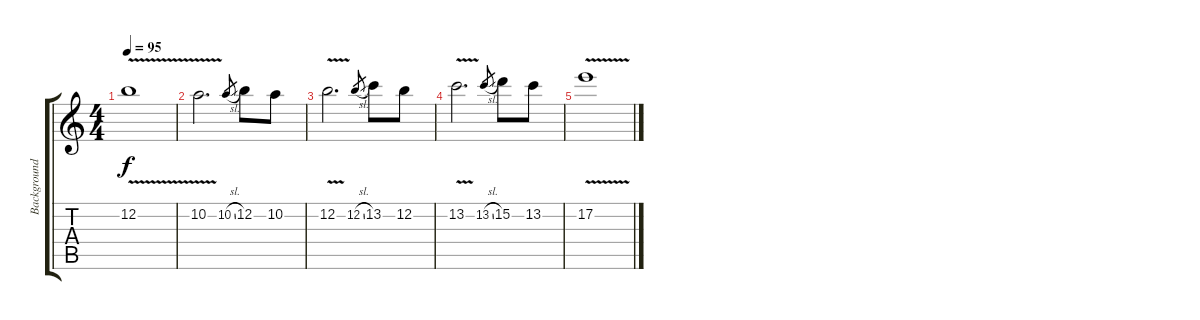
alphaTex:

\track ("Background guitar" "Background") {instrument electricguitarclean}
\staff {score tabs}
\tuning (E4 B3 G3 D3 A2 E2) {hide}
\ts (4 4)
\tempo 95
\clef g2
\ks c
12.2{v}.1{dy f} |
10.2{v}.2{d} 10.2{sl}.8{gr} 12.2.8 10.2.8 |
12.2{v}.2{d} 12.2{sl}.8{gr} 13.2.8 12.2.8 |
13.2{v}.2{d} 13.2{sl}.8{gr} 15.2.8 13.2.8 |
17.2{v}.1
